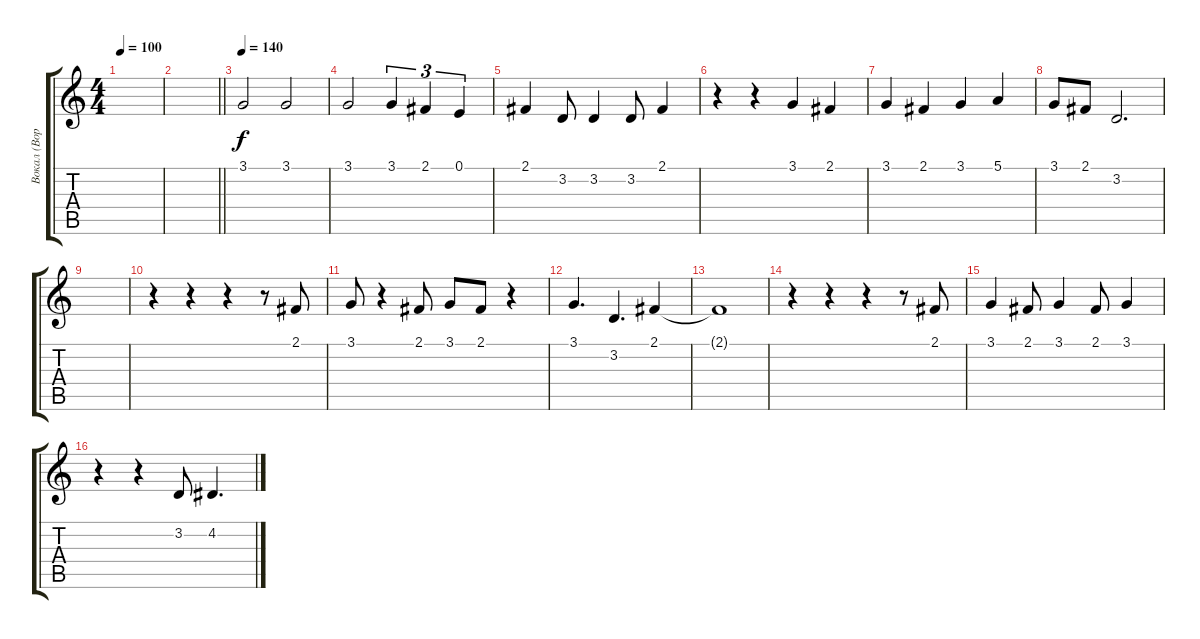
\track ("Вокал (Вортекс)" "Вокал (Вор") {instrument lead6voice}
\staff {score tabs}
\tuning (E4 B3 G3 D3 A2 E2) {hide}
\ts (4 4)
\tempo 100
\clef g2
\ks c
|
\barLineRight lightlight
|
\tempo 140
3.1.2 3.1.2 |
3.1.2 3.1.4{tu (3 2)} 2.1.4{tu (3 2)} 0.1.4{tu (3 2)} |
2.1.4 3.2.8 3.2.4 3.2.8 2.1.4 |
r.4 r.4 3.1.4 2.1.4 |
3.1.4 2.1.4 3.1.4 5.1.4 |
3.1.8 2.1.8 3.2.2{d} |
|
r.4 r.4 r.4 r.8 2.1.8 |
3.1.8 r.4 2.1.8 3.1.8 2.1.8 r.4 |
3.1.4{d} 3.2.4{d} 2.1.4 |
2.1{t}.1 |
r.4 r.4 r.4 r.8 2.1.8 |
3.1.4 2.1.8 3.1.4 2.1.8 3.1.4 |
r.4 r.4 3.2.8 4.2.4{d}
